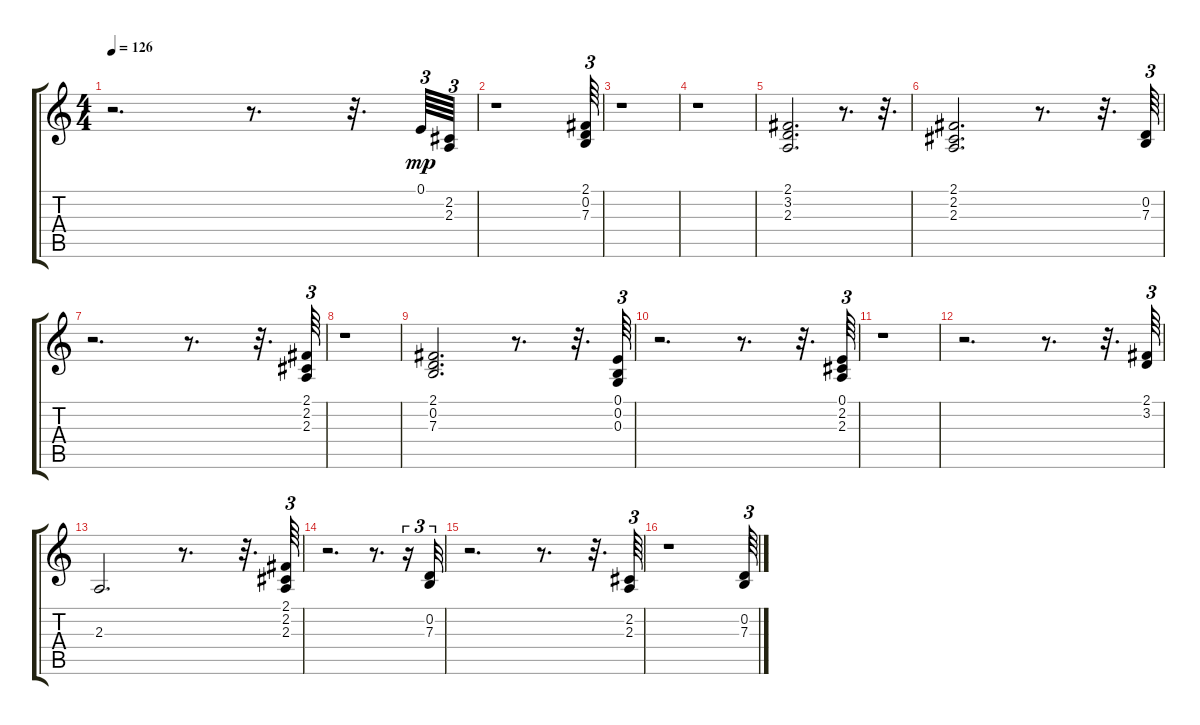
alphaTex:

\track "" {instrument choiraahs}
\staff {score tabs}
\tuning (E4 B3 G3 D3 A2 E2) {hide}
\ts (4 4)
\tempo 126
\clef g2
\ks c
r.2{d dy mp} r.8{d} r.32{d} 0.1.64{tu (3 2)} (2.2 2.3).64{tu (3 2)} |
r.1 (2.1 0.2 7.3).64{tu (3 2)} |
r.1 |
r.1 |
(2.1 3.2 2.3).2{d} r.8{d} r.32{d} |
(2.1 2.2 2.3).2{d} r.8{d} r.32{d} (0.2 7.3).64{tu (3 2)} |
r.2{d} r.8{d} r.32{d} (2.1 2.2 2.3).64{tu (3 2)} |
r.1 |
(2.1 0.2 7.3).2{d} r.8{d} r.32{d} (0.1 0.2 0.3).64{tu (3 2)} |
r.2{d} r.8{d} r.32{d} (0.1 2.2 2.3).64{tu (3 2)} |
r.1 |
r.2{d} r.8{d} r.32{d} (2.1 3.2).64{tu (3 2)} |
2.3.2{d} r.8{d} r.32{d} (2.1 2.2 2.3).64{tu (3 2)} |
r.2{d} r.8{d} r.16{tu (3 2)} (0.2 7.3).32{tu (3 2)} |
r.2{d} r.8{d} r.32{d} (2.2 2.3).64{tu (3 2)} |
r.1 (0.2 7.3).64{tu (3 2)}
